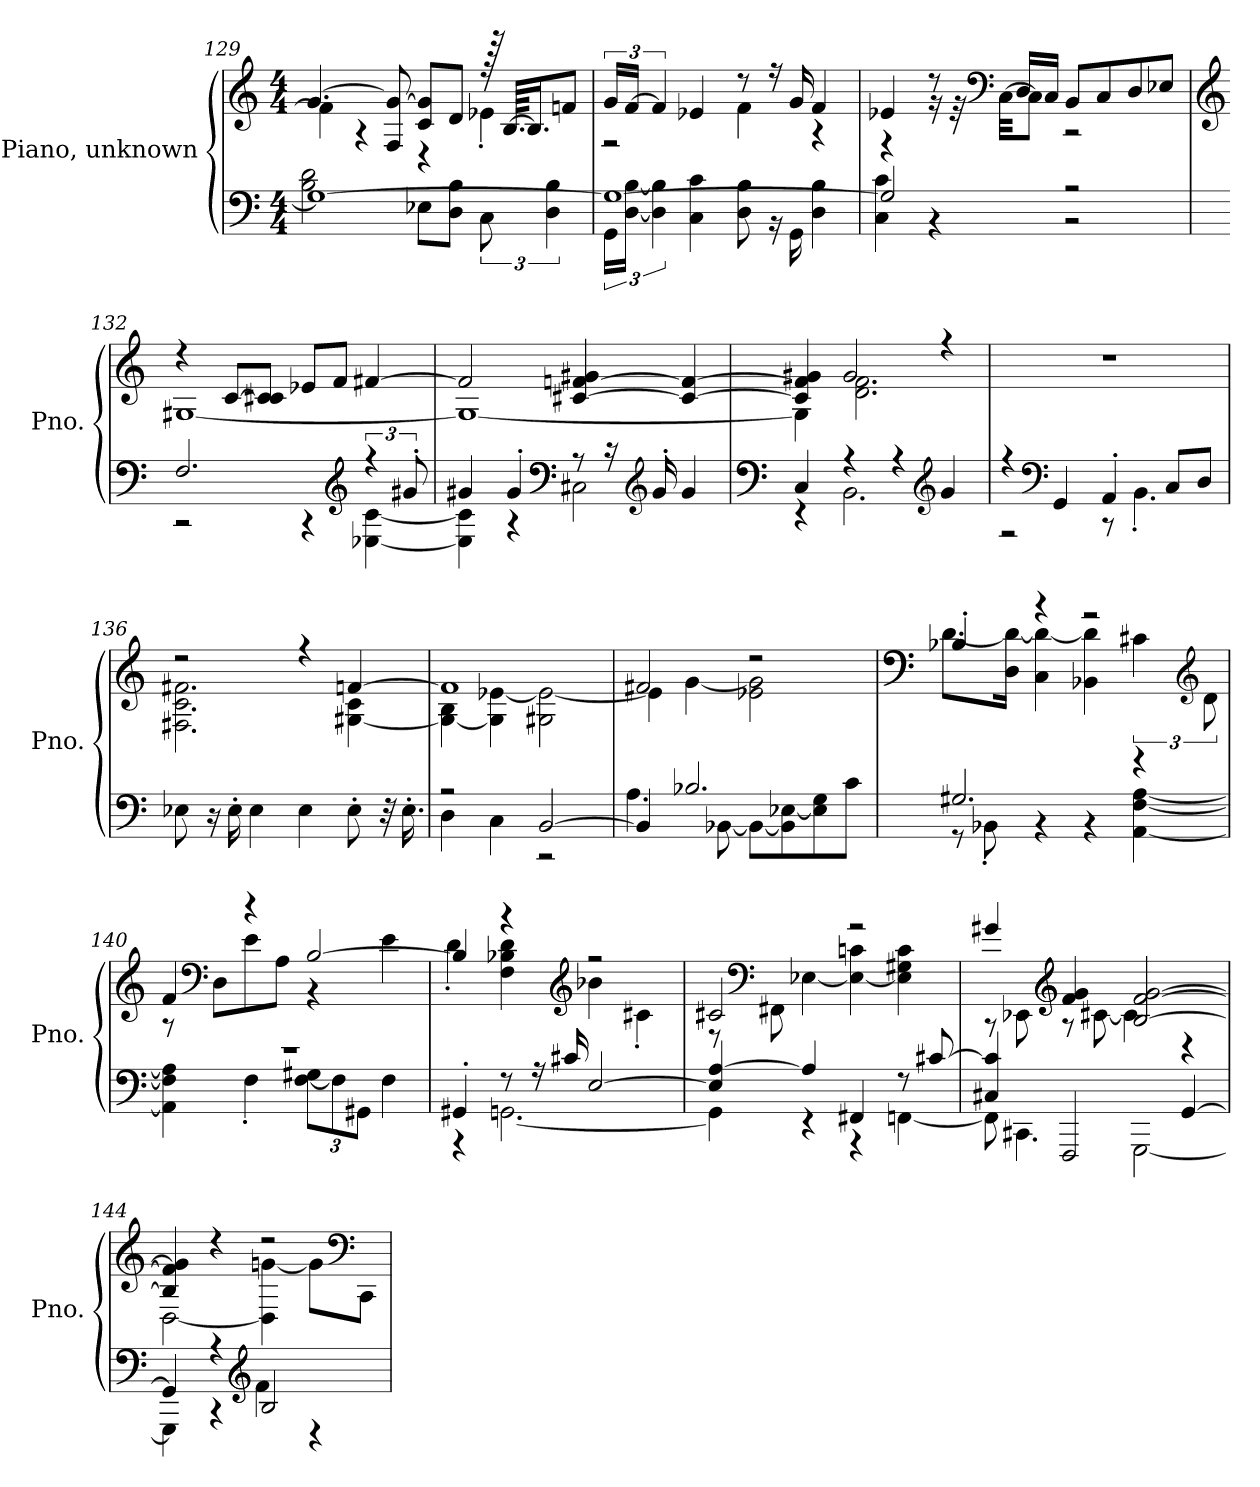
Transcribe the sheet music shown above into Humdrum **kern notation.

**kern	**kern
*part1	*part1
*staff2	*staff1
*I"Piano, unknown	*
*I'Pno.	*
!!LO:PB:g=z
*clefF4	*clefG2
*k[]	*k[]
*M4/4	*M4/4
=129	=129
*^	*^
1G_	2B\ 2d\	[4.g/	4f#\]
.	.	.	4r
.	.	8F/ 8g/_	.
.	8E-X\L	8c/ 8g/]L	4r
.	8D\ 8B\J	8d/J	.
.	12C\	128r	4e-X'\
.	.	[64.B/KKLL	.
.	.	16.B/J]	.
.	6D\ 6B\	.	.
.	.	8fn/J	.
=130	=130	=130	=130
1G_	24GG\LL	24g/LL	2r
.	[24D\ [24B\JJ	[24f/JJ	.
.	6D\] 6B\]	6f/]	.
.	4C\ 4c\	4e-X/	.
.	8D\ 8B\	8r	4f\
.	16r	16r	.
.	16GG\	16g/	.
.	4D\ 4B\	4f/	4r
=131	=131	=131	=131
2G/]	4C\ 4c\	4e-X/	4r
.	4r	8r	16r
.	.	.	32r
*	*	*clefF4	*
.	.	.	[32C\KKL
.	.	16D/LL	8C\J]
.	.	16C/JJ	.
2r	2r	8BB/L	2r
.	.	8C/	.
.	.	8D/	.
.	.	8E-X/J	.
!!LO:LB:g=z	!!
=132	=132	=132	=132
*	*	*clefG2	*
2.F/	2r	4r	[1G#X
.	.	[8c/L	.
.	.	8c/] 8c#X/J	.
.	4r	8e-X/L	.
.	.	8f/J	.
*clefG2	*	*	*
6r	[4E-X\ [4c\	[4f#X/	.
12g#X'/	.	.	.
=133	=133	=133	=133
4g#X/	4E-\] 4c\]	2f#/]	1G#_
4g#'/	4r	.	.
*clefF4	*	*	*
8r	2C#X\	[4c#X/ [4fn/ 4g#X/	.
16r	.	.	.
*clefG2	*	*	*
16g#'/	.	.	.
4g#/	.	4c#/_ 4f/_	.
=134	=134	=134	=134
*clefF4	*	*	*
4C/	4r	4c#/] 4f/] 4g#X/	4G#\]
4r	2.BB\	2g#/	2.d\ 2.f\
4r	.	.	.
*clefG2	*	*	*
4g/	.	4r	.
*	*	*v	*v
=135	=135	=135
4r	2r	1r
*clefF4	*	*
4GG/	.	.
4AA'/	8r	.
.	4.BB'\	.
8C/L	.	.
8D/J	.	.
*v	*v	*
!!LO:LB:g=z
=136	=136
*	*^
8E-X\	2r	2.F#X\ 2.c\ 2.f#X\
16r	.	.
16E-'\	.	.
4E-\	.	.
4E-\	4r	.
8E-'\	[4fn/	[4G#X\ 4c\
32r	.	.
16.E-'\	.	.
=137	=137	=137
*^	*	*
2r	4D\	1f]	4G#\_ 4B\
.	4C\	.	4G#\] [4e-X\
[2BB/	2r	.	2G#X\ 2e-\_
=138	=138	=138	=138
4BB/]	4.A\	2f#X/	4e-\]
2.B-X/	.	.	[4g\
.	[8BB-X\	.	.
.	8BB-\L_	2r	2e-X\ 2g\]
.	8BB-\] [8E-X\	.	.
.	8E-\] 8G\	.	.
.	8c\J	.	.
=139	=139	=139	=139
*	*	*clefF4	*
2.G#X/	8r	4B-X'/	[8.d\L
.	8BB-X'\	.	.
.	.	.	16D\ 16d\_Jk
.	4r	4r	4C\ 4d\_
.	4r	2r	4BB-X\ 4d\]
4r	[4AA\ [4F\ [4A\	.	6c#X\
*	*	*clefG2	*
.	.	.	12d\
!!LO:LB:g=z	!!
=140	=140	=140	=140
1r	4AA\] 4F\] 4A\]	4f/	8r
*	*	*clefF4	*
.	.	.	8D\L
.	4F'\	4r	8e\
.	.	.	8A\J
*	*Xbrackettup	*	*
.	[12F\ 12G#X\L	[2B/	4r
.	12F\]	.	.
.	12GG#X\J	.	.
.	4F\	.	4e\
=141	=141	=141	=141
4GG#X'/	4r	4B/]	4d'\
8r	[2.GGn\	4r	4F\ 4B-X\ 4d\
16r	.	.	.
16c#X/	.	.	.
*	*	*clefG2	*
[2E/	.	2r	4b-X\
.	.	.	4c#X'\
=142	=142	=142	=142
4E/] [4A/	4GG\]	2c#X/	8r
*	*	*clefF4	*
.	.	.	8FF#X\
4A/]	4r	.	[4E-X\
4FF#X/	4r	2r	4E-\_ 4cn\
8r	[4FFn\	.	4E-\] 4G#X\ 4c\
[8c#X/	.	.	.
!!LO:LB:g=z	!!
=143	=143	=143	=143
4C#X/ 4c#/]	8FF\]	4g#X/	8r
.	4.CC#X\	.	8EE-X\
*	*	*clefG2	*
2FFF/	.	4f/ 4g#/	8r
.	.	.	[8c#X\
.	[2GGG\	[2B/ [2f/ [2g#/	4c#\]
[4GG/	.	.	4r
=144	=144	=144	=144
4GG/]	4GGG\]	4B/] 4f/] 4g#/]	[2D\
4r	4r	4r	.
*clefG2	*	*	*
2B/	4f\	2r	4D\] [4gn\
.	4r	.	8g\L]
*	*	*clefF4	*
.	.	.	8CC\J
*v	*v	*	*
*	*v	*v
=	=
*-	*-
